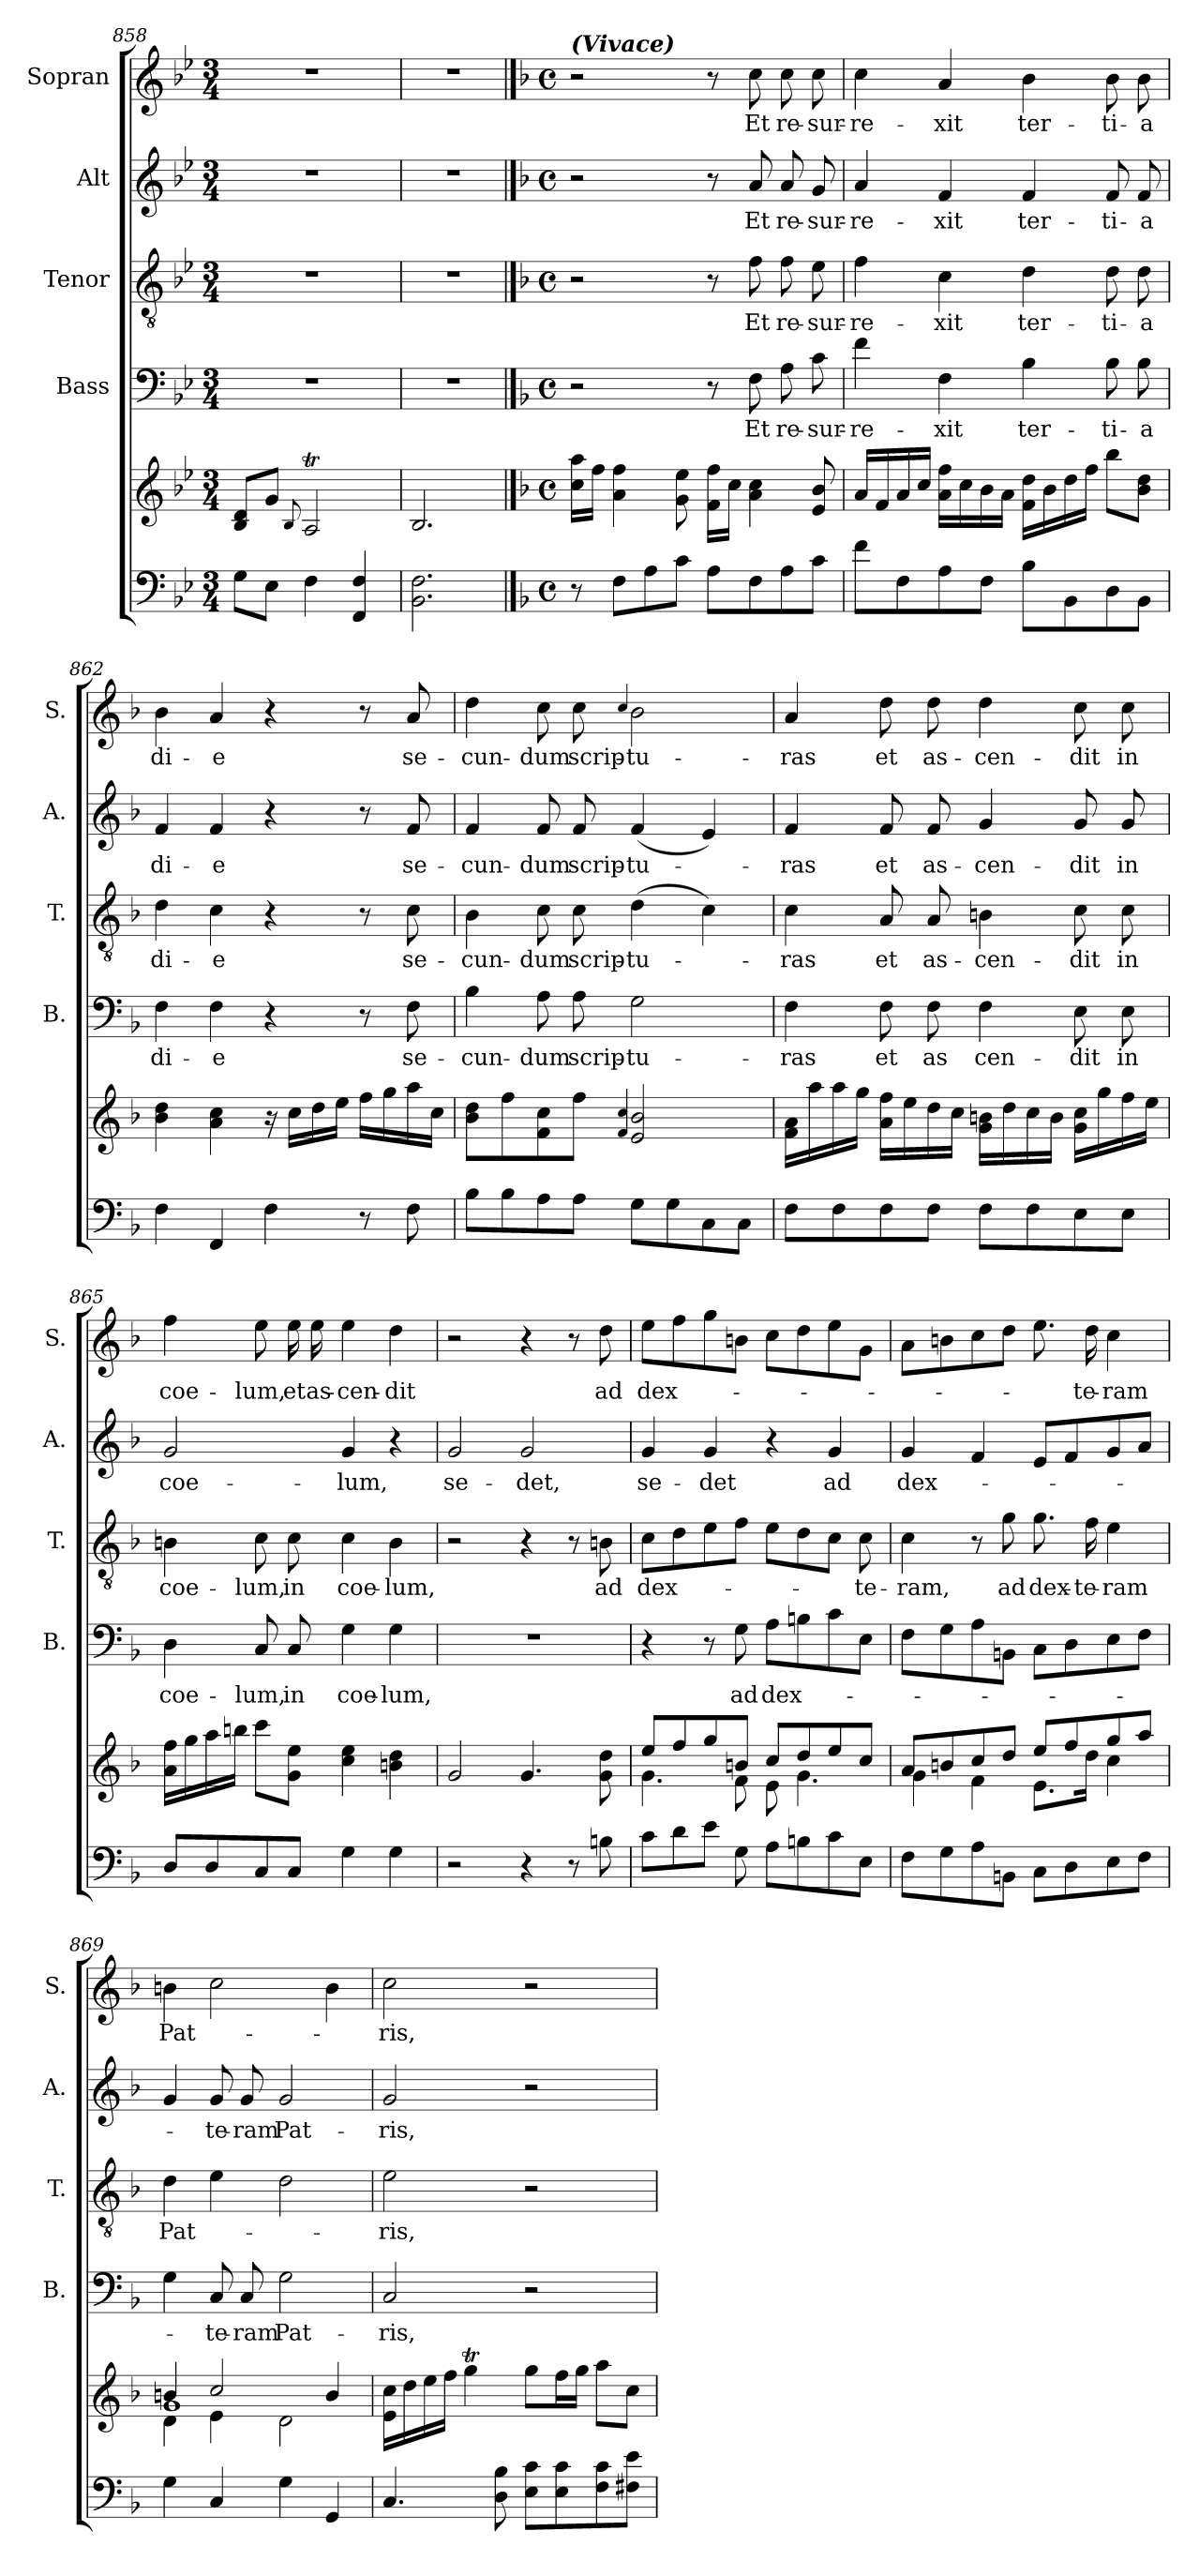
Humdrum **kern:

**kern	**kern	**kern	**text	**kern	**text	**kern	**text	**kern	**text
*part5	*part5	*part4	*part4	*part3	*part3	*part2	*part2	*part1	*part1
*staff6	*staff5	*staff4	*staff4	*staff3	*staff3	*staff2	*staff2	*staff1	*staff1
*	*	*I"Bass	*	*I"Tenor	*	*I"Alt	*	*I"Sopran	*
*	*	*I'B.	*	*I'T.	*	*I'A.	*	*I'S.	*
*clefF4	*clefG2	*clefF4	*	*clefGv2	*	*clefG2	*	*clefG2	*
*k[b-e-]	*k[b-e-]	*k[b-e-]	*	*k[b-e-]	*	*k[b-e-]	*	*k[b-e-]	*
*B-:	*B-:	*B-:	*	*B-:	*	*B-:	*	*B-:	*
*M3/4	*M3/4	*M3/4	*	*M3/4	*	*M3/4	*	*M3/4	*
=858	=858	=858	=858	=858	=858	=858	=858	=858	=858
8G\L	8B-/ 8d/L	2.r	.	2.r	.	2.r	.	2.r	.
8E-\J	8g/J	.	.	.	.	.	.	.	.
.	8qqB-/	.	.	.	.	.	.	.	.
4F\	2At/	.	.	.	.	.	.	.	.
4FF/ 4F/	.	.	.	.	.	.	.	.	.
!!LO:PB:g=z
=859	=859	=859	=859	=859	=859	=859	=859	=859	=859
2.BB-\ 2.F\	2.B-/	2.r	.	2.r	.	2.r	.	2.r	.
==860	==860	==860	==860	==860	==860	==860	==860	==860	==860
*k[b-]	*k[b-]	*k[b-]	*	*k[b-]	*	*k[b-]	*	*k[b-]	*
*F:	*F:	*F:	*	*F:	*	*F:	*	*F:	*
*M4/4	*M4/4	*M4/4	*	*M4/4	*	*M4/4	*	*M4/4	*
*met(c)	*met(c)	*met(c)	*	*met(c)	*	*met(c)	*	*met(c)	*
!	!	!	!	!	!	!	!	!LO:TX:a:Bi:t=(Vivace)	!
8r	16cc\ 16aa\LL	2r	.	2r	.	2r	.	2r	.
.	16ff\JJ	.	.	.	.	.	.	.	.
8F\L	4a\ 4ff\	.	.	.	.	.	.	.	.
8A\	.	.	.	.	.	.	.	.	.
8c\J	8g\ 8ee\	.	.	.	.	.	.	.	.
8A\L	16f\ 16ff\LL	8r	.	8r	.	8r	.	8r	.
.	16cc\JJ	.	.	.	.	.	.	.	.
!	!	!	!LO:LY:b	!	!LO:LY:b	!	!LO:LY:b	!	!LO:LY:b
8F\	4a\ 4cc\	8F\	Et	8f\	Et	8a/	Et	8cc\	Et
!	!	!	!LO:LY:b	!	!LO:LY:b	!	!LO:LY:b	!	!LO:LY:b
8A\	.	8A\	re-	8f\	re-	8a/	re-	8cc\	re-
!	!	!	!LO:LY:b	!	!LO:LY:b	!	!LO:LY:b	!	!LO:LY:b
8c\J	8e/ 8b-/	8c\	-sur-	8e\	-sur-	8g/	-sur-	8cc\	-sur-
=861	=861	=861	=861	=861	=861	=861	=861	=861	=861
!	!	!	!LO:LY:b	!	!LO:LY:b	!	!LO:LY:b	!	!LO:LY:b
8f\L	16a/LL	4f\	-re-	4f\	-re-	4a/	-re-	4cc\	-re-
.	16f/	.	.	.	.	.	.	.	.
8F\	16a/	.	.	.	.	.	.	.	.
.	16cc/JJ	.	.	.	.	.	.	.	.
!	!	!	!LO:LY:b	!	!LO:LY:b	!	!LO:LY:b	!	!LO:LY:b
8A\	16a\ 16ff\LL	4F\	-xit	4c\	-xit	4f/	-xit	4a/	-xit
.	16cc\	.	.	.	.	.	.	.	.
8F\J	16b-\	.	.	.	.	.	.	.	.
.	16a\JJ	.	.	.	.	.	.	.	.
!	!	!	!LO:LY:b	!	!LO:LY:b	!	!LO:LY:b	!	!LO:LY:b
8B-\L	16f\ 16dd\LL	4B-\	ter-	4d\	ter-	4f/	ter-	4b-\	ter-
.	16b-\	.	.	.	.	.	.	.	.
8BB-\	16dd\	.	.	.	.	.	.	.	.
.	16ff\JJ	.	.	.	.	.	.	.	.
!	!	!	!LO:LY:b	!	!LO:LY:b	!	!LO:LY:b	!	!LO:LY:b
8D\	8bb-\L	8B-\	-ti-	8d\	-ti-	8f/	-ti-	8b-\	-ti-
!	!	!	!LO:LY:b	!	!LO:LY:b	!	!LO:LY:b	!	!LO:LY:b
8BB-\J	8b-\ 8dd\J	8B-\	-a	8d\	-a	8f/	-a	8b-\	-a
=862	=862	=862	=862	=862	=862	=862	=862	=862	=862
!	!	!	!LO:LY:b	!	!LO:LY:b	!	!LO:LY:b	!	!LO:LY:b
4F\	4b-\ 4dd\	4F\	di-	4d\	di-	4f/	di-	4b-\	di-
!	!	!	!LO:LY:b	!	!LO:LY:b	!	!LO:LY:b	!	!LO:LY:b
4FF/	4a\ 4cc\	4F\	-e	4c\	-e	4f/	-e	4a/	-e
4F\	16r	4r	.	4r	.	4r	.	4r	.
.	16cc\LL	.	.	.	.	.	.	.	.
.	16dd\	.	.	.	.	.	.	.	.
.	16ee\JJ	.	.	.	.	.	.	.	.
8r	16ff\LL	8r	.	8r	.	8r	.	8r	.
.	16gg\	.	.	.	.	.	.	.	.
!	!	!	!LO:LY:b	!	!LO:LY:b	!	!LO:LY:b	!	!LO:LY:b
8F\	16aa\	8F\	se-	8c\	se-	8f/	se-	8a/	se-
.	16cc\JJ	.	.	.	.	.	.	.	.
!!LO:LB:g=z
=863	=863	=863	=863	=863	=863	=863	=863	=863	=863
!	!	!	!LO:LY:b	!	!LO:LY:b	!	!LO:LY:b	!	!LO:LY:b
8B-\L	8b-\ 8dd\L	4B-\	-cun-	4B-\	-cun-	4f/	-cun-	4dd\	-cun-
8B-\	8ff\	.	.	.	.	.	.	.	.
!	!	!	!LO:LY:b	!	!LO:LY:b	!	!LO:LY:b	!	!LO:LY:b
8A\	8f\ 8cc\	8A\	-dum	8c\	-dum	8f/	-dum	8cc\	-dum
!	!	!	!LO:LY:b	!	!LO:LY:b	!	!LO:LY:b	!	!LO:LY:b
8A\J	8ff\J	8A\	scrip-	8c\	scrip-	8f/	scrip-	8cc\	scrip-
.	4qqf/ 4qqcc/	.	.	.	.	.	.	4qqcc/	.
!	!	!	!LO:LY:b	!	!LO:LY:b	!	!LO:LY:b	!	!LO:LY:b
8G\L	2e/ 2b-/	2G\	-tu-	(>4d\	-tu-	(<4f/	-tu-	2b-\	-tu-
8G\	.	.	.	.	.	.	.	.	.
8C\	.	.	.	4c\)	.	4e/)	.	.	.
8C\J	.	.	.	.	.	.	.	.	.
=864	=864	=864	=864	=864	=864	=864	=864	=864	=864
!	!	!	!LO:LY:b	!	!LO:LY:b	!	!LO:LY:b	!	!LO:LY:b
8F\L	16f\ 16a\LL	4F\	-ras	4c\	-ras	4f/	-ras	4a/	-ras
.	16aa\	.	.	.	.	.	.	.	.
8F\	16aa\	.	.	.	.	.	.	.	.
.	16gg\JJ	.	.	.	.	.	.	.	.
!	!	!	!LO:LY:b	!	!LO:LY:b	!	!LO:LY:b	!	!LO:LY:b
8F\	16a\ 16ff\LL	8F\	et	8A/	et	8f/	et	8dd\	et
.	16ee\	.	.	.	.	.	.	.	.
!	!	!	!LO:LY:b	!	!LO:LY:b	!	!LO:LY:b	!	!LO:LY:b
8F\J	16dd\	8F\	as	8A/	as-	8f/	as-	8dd\	as-
.	16cc\JJ	.	.	.	.	.	.	.	.
!	!	!	!LO:LY:b	!	!LO:LY:b	!	!LO:LY:b	!	!LO:LY:b
8F\L	16g\ 16bn\LL	4F\	cen-	4Bn\	-cen-	4g/	-cen-	4dd\	-cen-
.	16dd\	.	.	.	.	.	.	.	.
8F\	16cc\	.	.	.	.	.	.	.	.
.	16b\JJ	.	.	.	.	.	.	.	.
!	!	!	!LO:LY:b	!	!LO:LY:b	!	!LO:LY:b	!	!LO:LY:b
8E\	16g\ 16cc\LL	8E\	-dit	8c\	-dit	8g/	-dit	8cc\	-dit
.	16gg\	.	.	.	.	.	.	.	.
!	!	!	!LO:LY:b	!	!LO:LY:b	!	!LO:LY:b	!	!LO:LY:b
8E\J	16ff\	8E\	in	8c\	in	8g/	in	8cc\	in
.	16ee\JJ	.	.	.	.	.	.	.	.
=865	=865	=865	=865	=865	=865	=865	=865	=865	=865
!	!	!	!LO:LY:b	!	!LO:LY:b	!	!LO:LY:b	!	!LO:LY:b
8D/L	16a\ 16ff\LL	4D\	coe-	4Bn\	coe-	2g/	coe-	4ff\	coe-
.	16gg\	.	.	.	.	.	.	.	.
8D/	16aa\	.	.	.	.	.	.	.	.
.	16bbn\JJ	.	.	.	.	.	.	.	.
!	!	!	!LO:LY:b	!	!LO:LY:b	!	!	!	!LO:LY:b
8C/	8ccc\L	8C/	-lum,	8c\	-lum,	.	.	8ee\	-lum,
!	!	!	!LO:LY:b	!	!LO:LY:b	!	!	!	!LO:LY:b
8C/J	8g\ 8ee\J	8C/	in	8c\	in	.	.	16ee\	et
!	!	!	!	!	!	!	!	!	!LO:LY:b
.	.	.	.	.	.	.	.	16ee\	as-
!	!	!	!LO:LY:b	!	!LO:LY:b	!	!LO:LY:b	!	!LO:LY:b
4G\	4cc\ 4ee\	4G\	coe-	4c\	coe-	4g/	-lum,	4ee\	-cen-
!	!	!	!LO:LY:b	!	!LO:LY:b	!	!	!	!LO:LY:b
4G\	4bn\ 4dd\	4G\	-lum,	4B\	-lum,	4r	.	4dd\	-dit
=866	=866	=866	=866	=866	=866	=866	=866	=866	=866
!	!	!	!	!	!	!	!LO:LY:b	!	!
2r	2g/	1r	.	2r	.	2g/	se-	2r	.
!	!	!	!	!	!	!	!LO:LY:b	!	!
4r	4.g/	.	.	4r	.	2g/	-det,	4r	.
8r	.	.	.	8r	.	.	.	8r	.
!	!	!	!	!	!LO:LY:b	!	!	!	!LO:LY:b
8Bn\	8g\ 8dd\	.	.	8Bn\	ad	.	.	8dd\	ad
!!LO:PB:g=z
=867	=867	=867	=867	=867	=867	=867	=867	=867	=867
*	*^	*	*	*	*	*	*	*	*
!	!	!	!	!	!	!LO:LY:b	!	!LO:LY:b	!	!LO:LY:b
8c\L	8ee/L	4.g\	4r	.	8c\L	dex-	4g/	se-	8ee\L	dex-
8d\	8ff/	.	.	.	8d\	.	.	.	8ff\	.
!	!	!	!	!	!	!	!	!LO:LY:b	!	!
8e\J	8gg/	.	8r	.	8e\	.	4g/	-det	8gg\	.
!	!	!	!	!LO:LY:b	!	!	!	!	!	!
8G\	8bn/J	8f\	8G\	ad	8f\J	.	.	.	8bn\J	.
!	!	!	!	!LO:LY:b	!	!	!	!	!	!
8A\L	8cc/L	8e\	8A\L	dex-	8e\L	.	4r	.	8cc\L	.
8Bn\	8dd/	4.g\	8Bn\	.	8d\	.	.	.	8dd\	.
!	!	!	!	!	!	!	!	!LO:LY:b	!	!
8c\	8ee/	.	8c\	.	8c\J	.	4g/	ad	8ee\	.
!	!	!	!	!	!	!LO:LY:b	!	!	!	!
8E\J	8cc/J	.	8E\J	.	8c\	-te-	.	.	8g\J	.
=868	=868	=868	=868	=868	=868	=868	=868	=868	=868	=868
!	!	!	!	!	!	!LO:LY:b	!	!LO:LY:b	!	!
8F\L	8a/L	4g\	8F\L	.	4c\	-ram,	4g/	dex-	8a\L	.
8G\	8bn/	.	8G\	.	.	.	.	.	8bn\	.
8A\	8cc/	4f\	8A\	.	8r	.	4f/	.	8cc\	.
!	!	!	!	!	!	!LO:LY:b	!	!	!	!
8BBn\J	8dd/J	.	8BBn\J	.	8g\	ad	.	.	8dd\J	.
!	!	!	!	!	!	!LO:LY:b	!	!	!	!
8C\L	8ee/L	8.e\L	8C\L	.	8.g\	dex-	8e/L	.	8.ee\	.
8D\	8ff/	.	8D\	.	.	.	8f/	.	.	.
!	!	!	!	!	!	!LO:LY:b	!	!	!	!LO:LY:b
.	.	16dd\Jk	.	.	16f\	-te-	.	.	16dd\	-te-
!	!	!	!	!	!	!LO:LY:b	!	!	!	!LO:LY:b
8E\	8gg/	4cc\	8E\	.	4e\	-ram	8g/	.	4cc\	-ram
8F\J	8aa/J	.	8F\J	.	.	.	8a/J	.	.	.
=869	=869	=869	=869	=869	=869	=869	=869	=869	=869	=869
*	*	*^	*	*	*	*	*	*	*	*
!	!	!	!	!	!	!	!LO:LY:b	!	!	!	!LO:LY:b
4G\	4bn/	4d\	1g	4G\	.	4d\	Pat-	4g/	.	4bn\	Pat-
!	!	!	!	!	!LO:LY:b	!	!	!	!LO:LY:b	!	!
4C/	2cc/	4e\	.	8C/	-te-	4e\	.	8g/	-te-	2cc\	.
!	!	!	!	!	!LO:LY:b	!	!	!	!LO:LY:b	!	!
.	.	.	.	8C/	-ram	.	.	8g/	-ram	.	.
!	!	!	!	!	!LO:LY:b	!	!	!	!LO:LY:b	!	!
4G\	.	2d\	.	2G\	Pat-	2d\	.	2g/	Pat-	.	.
4GG/	4b/	.	.	.	.	.	.	.	.	4b\	.
*	*v	*v	*v	*	*	*	*	*	*	*	*
=870	=870	=870	=870	=870	=870	=870	=870	=870	=870
!	!	!	!LO:LY:b	!	!LO:LY:b	!	!LO:LY:b	!	!LO:LY:b
4.C/	16e\ 16cc\LL	2C/	-ris,	2e\	-ris,	2g/	-ris,	2cc\	-ris,
.	16dd\	.	.	.	.	.	.	.	.
.	16ee\	.	.	.	.	.	.	.	.
.	16ff\JJ	.	.	.	.	.	.	.	.
.	4ggT\	.	.	.	.	.	.	.	.
8D\ 8B-\	.	.	.	.	.	.	.	.	.
8E\ 8c\L	8gg\L	2r	.	2r	.	2r	.	2r	.
8E\ 8c\	16ff\L	.	.	.	.	.	.	.	.
.	16gg\JJ	.	.	.	.	.	.	.	.
8F\ 8c\	8aa\L	.	.	.	.	.	.	.	.
8F#X\ 8e\J	8cc\J	.	.	.	.	.	.	.	.
=	=	=	=	=	=	=	=	=	=
*-	*-	*-	*-	*-	*-	*-	*-	*-	*-
